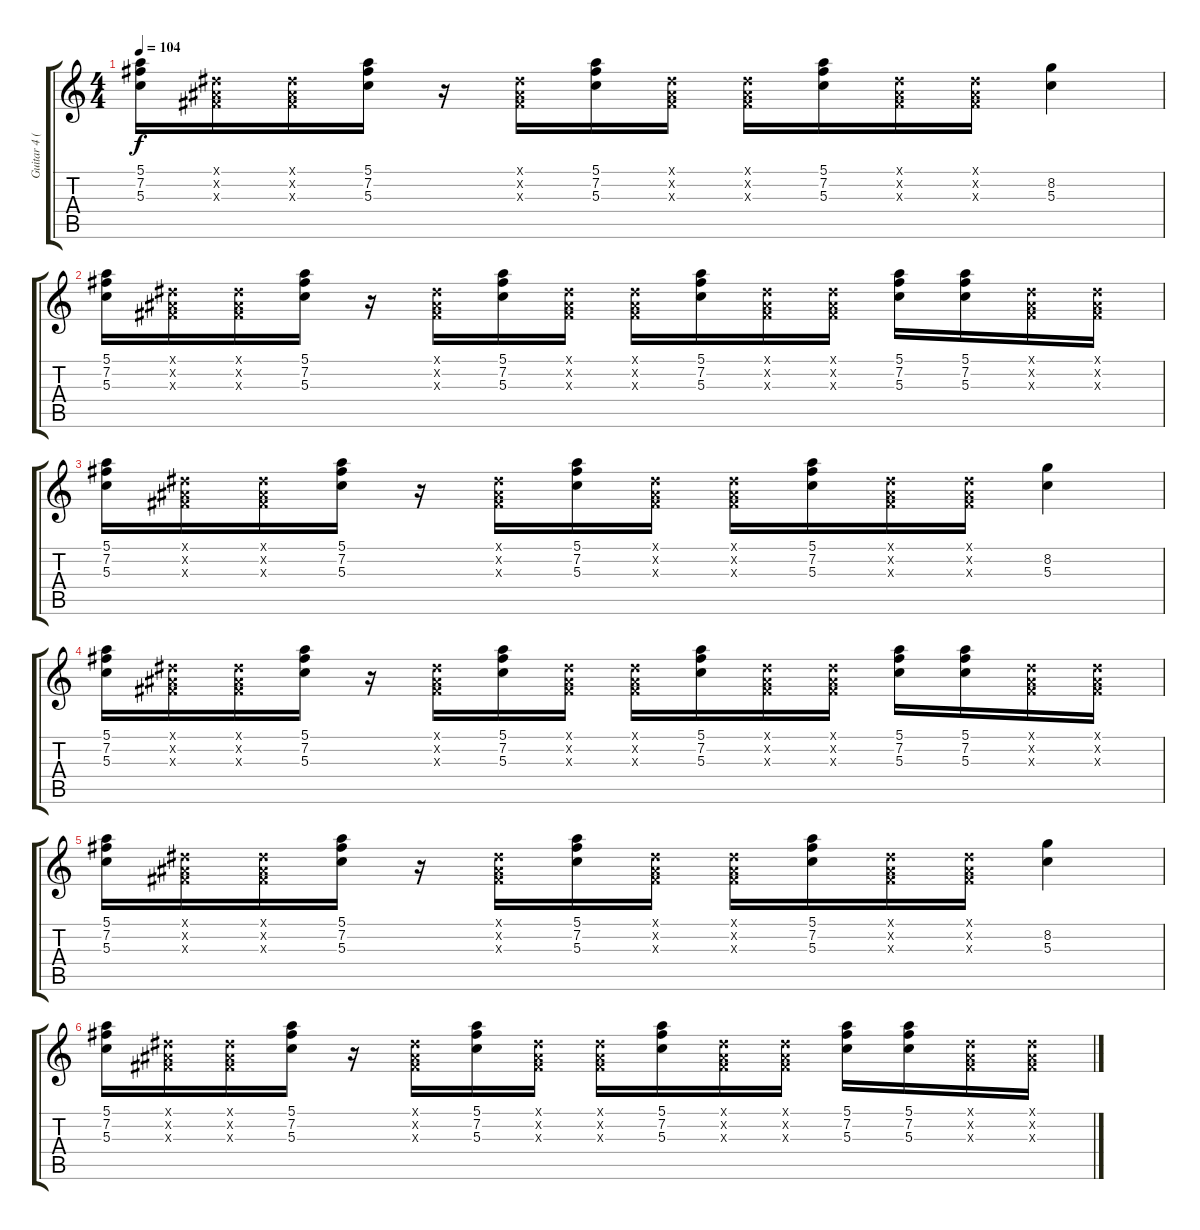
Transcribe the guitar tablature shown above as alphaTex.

\track ("Guitar 4 (Clean Tone)" "Guitar 4 (") {instrument electricguitarclean}
\staff {score tabs}
\tuning (E4 B3 G3 D3 A2 E2) {hide}
\ts (4 4)
\tempo 104
\clef g2
\ks c
(5.1 7.2 5.3).16{dy f} (-1.1{x} -1.2{x} -1.3{x}).16 (-1.1{x} -1.2{x} -1.3{x}).16 (5.1 7.2 5.3).16 r.16 (-1.1{x} -1.2{x} -1.3{x}).16 (5.1 7.2 5.3).16 (-1.1{x} -1.2{x} -1.3{x}).16 (-1.1{x} -1.2{x} -1.3{x}).16 (5.1 7.2 5.3).16 (-1.1{x} -1.2{x} -1.3{x}).16 (-1.1{x} -1.2{x} -1.3{x}).16 (8.2 5.3).4 |
(5.1 7.2 5.3).16 (-1.1{x} -1.2{x} -1.3{x}).16 (-1.1{x} -1.2{x} -1.3{x}).16 (5.1 7.2 5.3).16 r.16 (-1.1{x} -1.2{x} -1.3{x}).16 (5.1 7.2 5.3).16 (-1.1{x} -1.2{x} -1.3{x}).16 (-1.1{x} -1.2{x} -1.3{x}).16 (5.1 7.2 5.3).16 (-1.1{x} -1.2{x} -1.3{x}).16 (-1.1{x} -1.2{x} -1.3{x}).16 (5.1 7.2 5.3).16 (5.1 7.2 5.3).16 (-1.1{x} -1.2{x} -1.3{x}).16 (-1.1{x} -1.2{x} -1.3{x}).16 |
(5.1 7.2 5.3).16 (-1.1{x} -1.2{x} -1.3{x}).16 (-1.1{x} -1.2{x} -1.3{x}).16 (5.1 7.2 5.3).16 r.16 (-1.1{x} -1.2{x} -1.3{x}).16 (5.1 7.2 5.3).16 (-1.1{x} -1.2{x} -1.3{x}).16 (-1.1{x} -1.2{x} -1.3{x}).16 (5.1 7.2 5.3).16 (-1.1{x} -1.2{x} -1.3{x}).16 (-1.1{x} -1.2{x} -1.3{x}).16 (8.2 5.3).4 |
(5.1 7.2 5.3).16 (-1.1{x} -1.2{x} -1.3{x}).16 (-1.1{x} -1.2{x} -1.3{x}).16 (5.1 7.2 5.3).16 r.16 (-1.1{x} -1.2{x} -1.3{x}).16 (5.1 7.2 5.3).16 (-1.1{x} -1.2{x} -1.3{x}).16 (-1.1{x} -1.2{x} -1.3{x}).16 (5.1 7.2 5.3).16 (-1.1{x} -1.2{x} -1.3{x}).16 (-1.1{x} -1.2{x} -1.3{x}).16 (5.1 7.2 5.3).16 (5.1 7.2 5.3).16 (-1.1{x} -1.2{x} -1.3{x}).16 (-1.1{x} -1.2{x} -1.3{x}).16 |
(5.1 7.2 5.3).16 (-1.1{x} -1.2{x} -1.3{x}).16 (-1.1{x} -1.2{x} -1.3{x}).16 (5.1 7.2 5.3).16 r.16 (-1.1{x} -1.2{x} -1.3{x}).16 (5.1 7.2 5.3).16 (-1.1{x} -1.2{x} -1.3{x}).16 (-1.1{x} -1.2{x} -1.3{x}).16 (5.1 7.2 5.3).16 (-1.1{x} -1.2{x} -1.3{x}).16 (-1.1{x} -1.2{x} -1.3{x}).16 (8.2 5.3).4 |
(5.1 7.2 5.3).16 (-1.1{x} -1.2{x} -1.3{x}).16 (-1.1{x} -1.2{x} -1.3{x}).16 (5.1 7.2 5.3).16 r.16 (-1.1{x} -1.2{x} -1.3{x}).16 (5.1 7.2 5.3).16 (-1.1{x} -1.2{x} -1.3{x}).16 (-1.1{x} -1.2{x} -1.3{x}).16 (5.1 7.2 5.3).16 (-1.1{x} -1.2{x} -1.3{x}).16 (-1.1{x} -1.2{x} -1.3{x}).16 (5.1 7.2 5.3).16 (5.1 7.2 5.3).16 (-1.1{x} -1.2{x} -1.3{x}).16 (-1.1{x} -1.2{x} -1.3{x}).16
